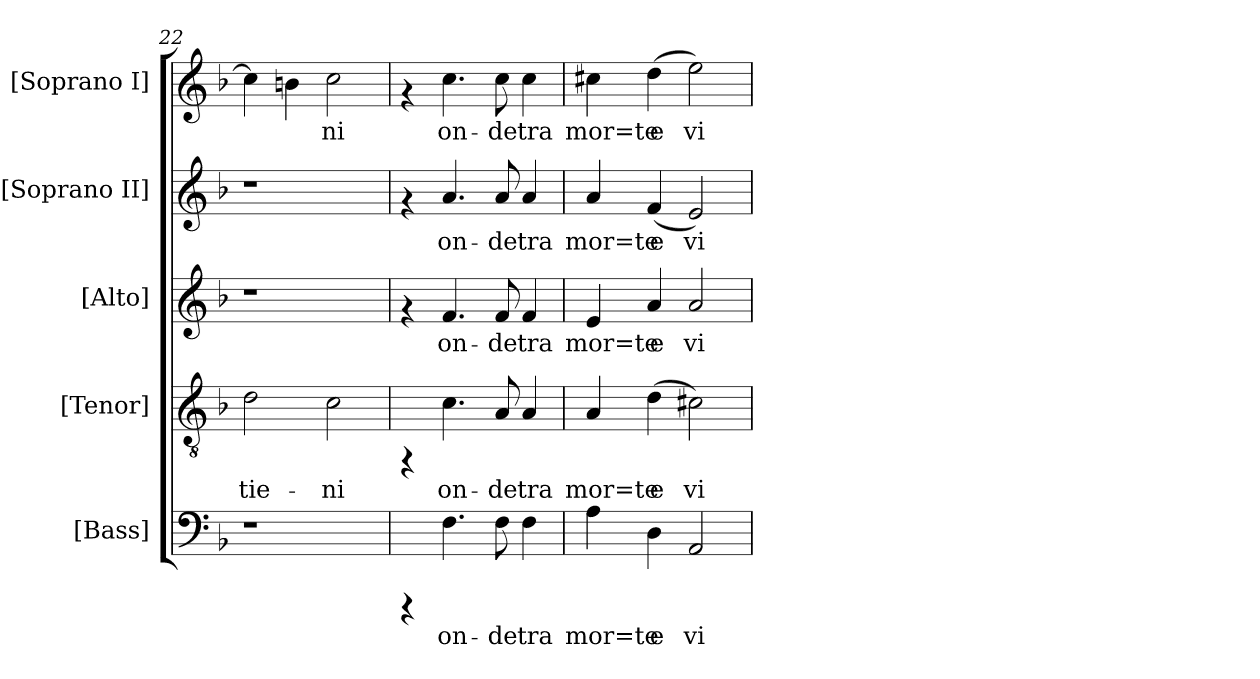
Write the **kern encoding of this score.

**kern	**text	**kern	**text	**kern	**text	**kern	**text	**kern	**text
*part5	*part5	*part4	*part4	*part3	*part3	*part2	*part2	*part1	*part1
*staff5	*staff5	*staff4	*staff4	*staff3	*staff3	*staff2	*staff2	*staff1	*staff1
*I"[Bass]	*	*I"[Tenor]	*	*I"[Alto]	*	*I"[Soprano II]	*	*I"[Soprano I]	*
*clefF4	*	*clefGv2	*	*clefG2	*	*clefG2	*	*clefG2	*
*k[b-]	*	*k[b-]	*	*k[b-]	*	*k[b-]	*	*k[b-]	*
*F:	*	*F:	*	*F:	*	*F:	*	*F:	*
=22	=22	=22	=22	=22	=22	=22	=22	=22	=22
!	!	!	!LO:LY:b:cj	!	!	!	!	!	!LO:LY:b:cj
1r	.	2d\	tie-	1r	.	1r	.	4cc\]	--
!	!	!	!	!	!	!	!	!	!LO:LY:b:cj
.	.	.	.	.	.	.	.	4bn\	--
!	!	!	!LO:LY:b:cj	!	!	!	!	!	!LO:LY:b:cj
.	.	2c\	-ni	.	.	.	.	2cc\	-ni
!!LO:PB:g=z
=23	=23	=23	=23	=23	=23	=23	=23	=23	=23
4rCCC	.	4rFF	.	4rf	.	4rf	.	4rf	.
!	!LO:LY:b:cj	!	!LO:LY:b:cj	!	!LO:LY:b:cj	!	!LO:LY:b:cj	!	!LO:LY:b:cj
4.F\	on-	4.c\	on-	4.f/	on-	4.a/	on-	4.cc\	on-
!	!LO:LY:b:cj	!	!LO:LY:b:cj	!	!LO:LY:b:cj	!	!LO:LY:b:cj	!	!LO:LY:b:cj
8F\	-de	8A/	-de	8f/	-de	8a/	-de	8cc\	-de
!	!LO:LY:b:cj	!	!LO:LY:b:cj	!	!LO:LY:b:cj	!	!LO:LY:b:cj	!	!LO:LY:b:cj
4F\	tra	4A/	tra	4f/	tra	4a/	tra	4cc\	tra
=24	=24	=24	=24	=24	=24	=24	=24	=24	=24
!	!LO:LY:b:cj	!	!LO:LY:b:cj	!	!LO:LY:b:cj	!	!LO:LY:b:cj	!	!LO:LY:b:cj
4A\	mor=te	4A/	mor=te	4e/	mor=te	4a/	mor=te	4cc#X\	mor=te
!	!LO:LY:b:cj	!	!LO:LY:b:cj	!	!LO:LY:b:cj	!	!LO:LY:b:cj	!	!LO:LY:b:cj
4D\	e	(<4d\	e	4a/	e	(<4f/	e	(<4dd\	e
!	!LO:LY:b:cj	!	!LO:LY:b:cj	!	!LO:LY:b:cj	!	!LO:LY:b:cj	!	!LO:LY:b:cj
2AA/	vi-	2c#X\)	vi-	2a/	vi-	2e/)	vi-	2ee\)	vi-
=	=	=	=	=	=	=	=	=	=
*-	*-	*-	*-	*-	*-	*-	*-	*-	*-
